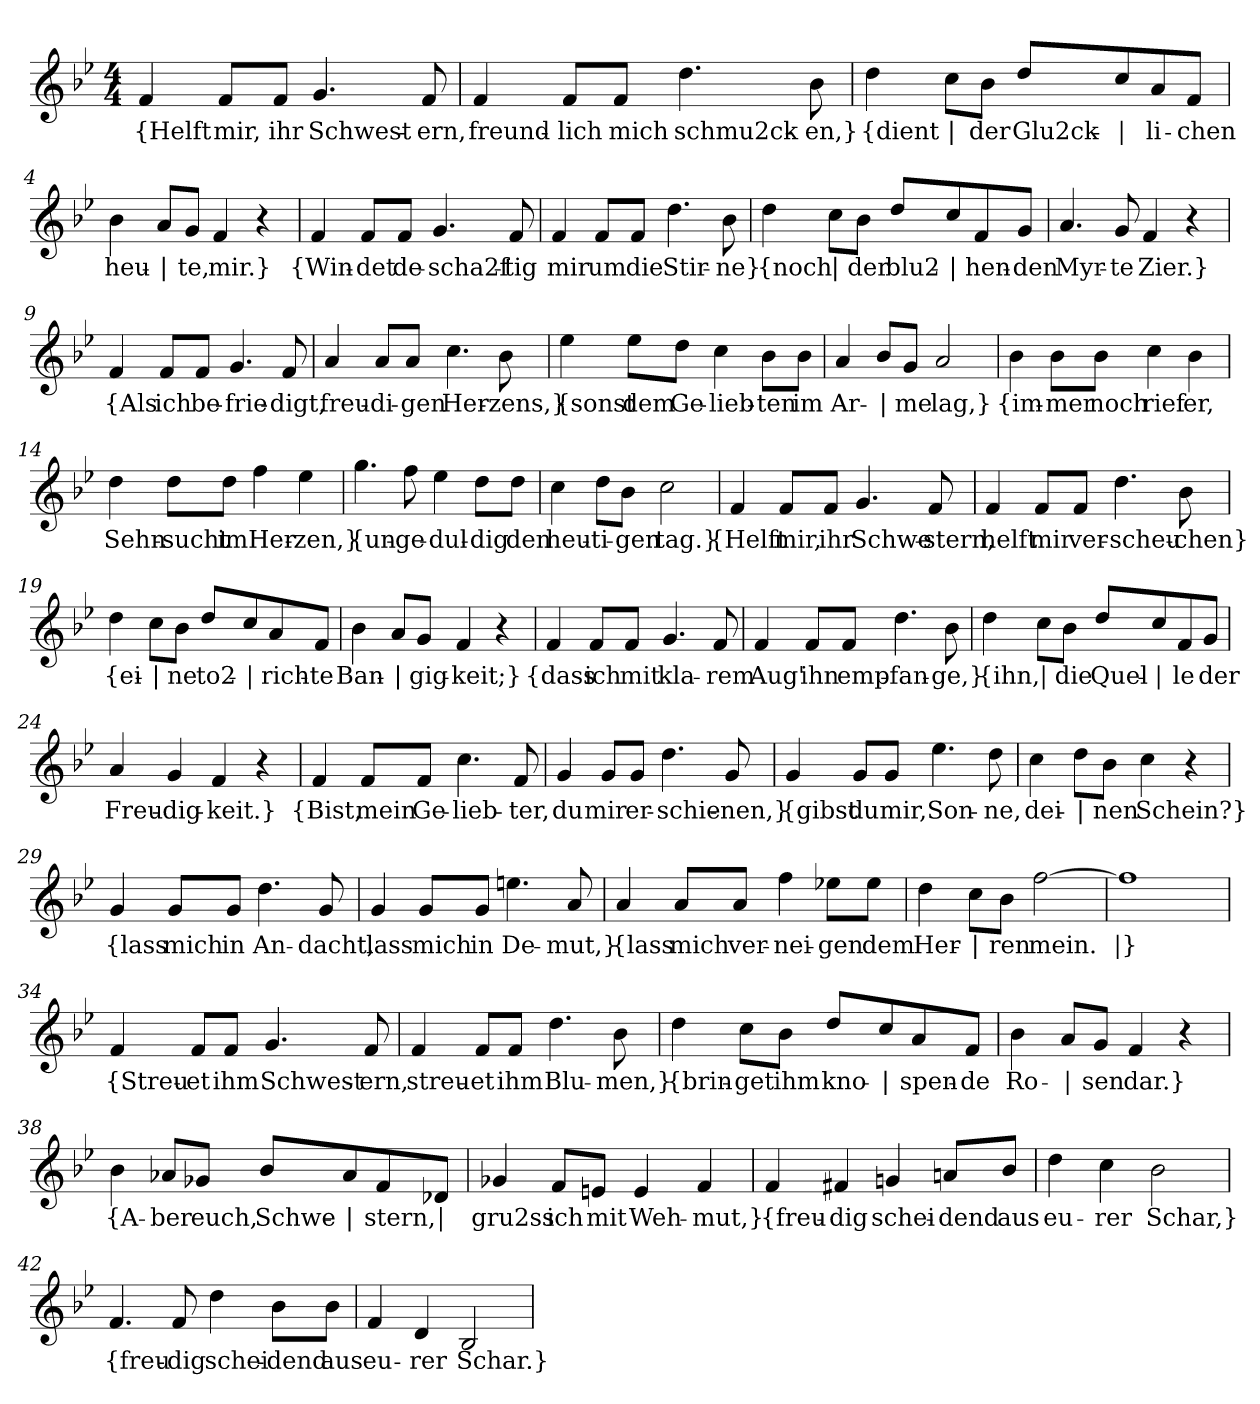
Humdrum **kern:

**kern	**text
*part1	*part1
*staff1	*staff1
*clefG2	*
*k[b-e-]	*
*M4/4	*
=1	=1
!	!LO:LY:b
4f/	{Helft
!	!LO:LY:b
8f/L	mir,
!	!LO:LY:b
8f/J	ihr
!	!LO:LY:b
4.g/	Schwest-
!	!LO:LY:b
8f/	-ern,
=2	=2
!	!LO:LY:b
4f/	freund-
!	!LO:LY:b
8f/L	-lich
!	!LO:LY:b
8f/J	mich
!	!LO:LY:b
4.dd\	schmu2ck-
!	!LO:LY:b
8b-\	-en,}
=3	=3
!	!LO:LY:b
4dd\	{dient
!	!LO:LY:b
8cc\L	|
!	!LO:LY:b
8b-\J	der
!	!LO:LY:b
8dd/L	Glu2ck-
!	!LO:LY:b
8cc/	|
!	!LO:LY:b
8a/	-li-
!	!LO:LY:b
8f/J	-chen
!!LO:LB:g=z
=4	=4
!	!LO:LY:b
4b-\	heu-
!	!LO:LY:b
8a/L	|
!	!LO:LY:b
8g/J	-te,
!	!LO:LY:b
4f/	mir.}
4r	.
=5	=5
!	!LO:LY:b
4f/	{Win-
!	!LO:LY:b
8f/L	-det
!	!LO:LY:b
8f/J	de-
!	!LO:LY:b
4.g/	-scha2f-
!	!LO:LY:b
8f/	-tig
=6	=6
!	!LO:LY:b
4f/	mir
!	!LO:LY:b
8f/L	um
!	!LO:LY:b
8f/J	die
!	!LO:LY:b
4.dd\	Stir-
!	!LO:LY:b
8b-\	-ne}
=7	=7
!	!LO:LY:b
4dd\	{noch
!	!LO:LY:b
8cc\L	|
!	!LO:LY:b
8b-\J	der
!	!LO:LY:b
8dd/L	blu2-
!	!LO:LY:b
8cc/	|
!	!LO:LY:b
8f/	-hen-
!	!LO:LY:b
8g/J	-den
!!LO:LB:g=z
=8	=8
!	!LO:LY:b
4.a/	Myr-
!	!LO:LY:b
8g/	-te
!	!LO:LY:b
4f/	Zier.}
4r	.
=9	=9
!	!LO:LY:b
4f/	{Als
!	!LO:LY:b
8f/L	ich
!	!LO:LY:b
8f/J	be-
!	!LO:LY:b
4.g/	-frie-
!	!LO:LY:b
8f/	-digt,
=10	=10
!	!LO:LY:b
4a/	freu-
!	!LO:LY:b
8a/L	-di-
!	!LO:LY:b
8a/J	-gen
!	!LO:LY:b
4.cc\	Her-
!	!LO:LY:b
8b-\	-zens,}
=11	=11
!	!LO:LY:b
4ee-\	{sonst
!	!LO:LY:b
8ee-\L	dem
!	!LO:LY:b
8dd\J	Ge-
!	!LO:LY:b
4cc\	-lieb-
!	!LO:LY:b
8b-\L	-ten
!	!LO:LY:b
8b-\J	im
!!LO:LB:g=z
=12	=12
!	!LO:LY:b
4a/	Ar-
!	!LO:LY:b
8b-/L	|
!	!LO:LY:b
8g/J	-me
!	!LO:LY:b
2a/	lag,}
=13	=13
!	!LO:LY:b
4b-\	{im-
!	!LO:LY:b
8b-\L	-mer
!	!LO:LY:b
8b-\J	noch
!	!LO:LY:b
4cc\	rief
!	!LO:LY:b
4b-\	er,
=14	=14
!	!LO:LY:b
4dd\	Sehn-
!	!LO:LY:b
8dd\L	-sucht
!	!LO:LY:b
8dd\J	im
!	!LO:LY:b
4ff\	Her-
!	!LO:LY:b
4ee-\	-zen,}
=15	=15
!	!LO:LY:b
4.gg\	{un-
!	!LO:LY:b
8ff\	-ge-
!	!LO:LY:b
4ee-\	-dul-
!	!LO:LY:b
8dd\L	-dig
!	!LO:LY:b
8dd\J	den
!!LO:LB:g=z
=16	=16
!	!LO:LY:b
4cc\	heu-
!	!LO:LY:b
8dd\L	-ti-
!	!LO:LY:b
8b-\J	-gen
!	!LO:LY:b
2cc\	tag.}
=17	=17
!	!LO:LY:b
4f/	{Helft
!	!LO:LY:b
8f/L	mir,
!	!LO:LY:b
8f/J	ihr
!	!LO:LY:b
4.g/	Schwe-
!	!LO:LY:b
8f/	-stern,
=18	=18
!	!LO:LY:b
4f/	helft
!	!LO:LY:b
8f/L	mir
!	!LO:LY:b
8f/J	ver-
!	!LO:LY:b
4.dd\	-scheu-
!	!LO:LY:b
8b-\	-chen}
!!LO:LB:g=z
=19	=19
!	!LO:LY:b
4dd\	{ei-
!	!LO:LY:b
8cc\L	|
!	!LO:LY:b
8b-\J	-ne
!	!LO:LY:b
8dd/L	to2-
!	!LO:LY:b
8cc/	|
!	!LO:LY:b
8a/	-rich-
!	!LO:LY:b
8f/J	-te
=20	=20
!	!LO:LY:b
4b-\	Ban-
!	!LO:LY:b
8a/L	|
!	!LO:LY:b
8g/J	-gig-
!	!LO:LY:b
4f/	-keit;}
4r	.
=21	=21
!	!LO:LY:b
4f/	{dass
!	!LO:LY:b
8f/L	ich
!	!LO:LY:b
8f/J	mit
!	!LO:LY:b
4.g/	kla-
!	!LO:LY:b
8f/	-rem
=22	=22
!	!LO:LY:b
4f/	Aug'
!	!LO:LY:b
8f/L	ihn
!	!LO:LY:b
8f/J	emp-
!	!LO:LY:b
4.dd\	-fan-
!	!LO:LY:b
8b-\	-ge,}
!!LO:LB:g=z
=23	=23
!	!LO:LY:b
4dd\	{ihn,
!	!LO:LY:b
8cc\L	|
!	!LO:LY:b
8b-\J	die
!	!LO:LY:b
8dd/L	Quel-
!	!LO:LY:b
8cc/	|
!	!LO:LY:b
8f/	-le
!	!LO:LY:b
8g/J	der
=24	=24
!	!LO:LY:b
4a/	Freu-
!	!LO:LY:b
4g/	-dig-
!	!LO:LY:b
4f/	-keit.}
4r	.
=25	=25
!	!LO:LY:b
4f/	{Bist,
!	!LO:LY:b
8f/L	mein
!	!LO:LY:b
8f/J	Ge-
!	!LO:LY:b
4.cc\	-lieb-
!	!LO:LY:b
8f/	-ter,
=26	=26
!	!LO:LY:b
4g/	du
!	!LO:LY:b
8g/L	mir
!	!LO:LY:b
8g/J	er-
!	!LO:LY:b
4.dd\	-schie-
!	!LO:LY:b
8g/	-nen,}
!!LO:LB:g=z
=27	=27
!	!LO:LY:b
4g/	{gibst
!	!LO:LY:b
8g/L	du
!	!LO:LY:b
8g/J	mir,
!	!LO:LY:b
4.ee-\	Son-
!	!LO:LY:b
8dd\	-ne,
=28	=28
!	!LO:LY:b
4cc\	dei-
!	!LO:LY:b
8dd\L	|
!	!LO:LY:b
8b-\J	-nen
!	!LO:LY:b
4cc\	Schein?}
4r	.
=29	=29
!	!LO:LY:b
4g/	{lass
!	!LO:LY:b
8g/L	mich
!	!LO:LY:b
8g/J	in
!	!LO:LY:b
4.dd\	An-
!	!LO:LY:b
8g/	-dacht,
=30	=30
!	!LO:LY:b
4g/	lass
!	!LO:LY:b
8g/L	mich
!	!LO:LY:b
8g/J	in
!	!LO:LY:b
4.een\	De-
!	!LO:LY:b
8a/	-mut,}
!!LO:LB:g=z
=31	=31
!	!LO:LY:b
4a/	{lass
!	!LO:LY:b
8a/L	mich
!	!LO:LY:b
8a/J	ver-
!	!LO:LY:b
4ff\	-nei-
!	!LO:LY:b
8ee-X\L	-gen
!	!LO:LY:b
8ee-\J	dem
=32	=32
!	!LO:LY:b
4dd\	Her-
!	!LO:LY:b
8cc\L	|
!	!LO:LY:b
8b-\J	-ren
!	!LO:LY:b
[2ff\	mein.
=33	=33
!	!LO:LY:b
1ff]	|}
=34	=34
!	!LO:LY:b
4f/	{Streu-
!	!LO:LY:b
8f/L	-et
!	!LO:LY:b
8f/J	ihm
!	!LO:LY:b
4.g/	Schwest-
!	!LO:LY:b
8f/	-ern,
!!LO:LB:g=z
=35	=35
!	!LO:LY:b
4f/	streu-
!	!LO:LY:b
8f/L	-et
!	!LO:LY:b
8f/J	ihm
!	!LO:LY:b
4.dd\	Blu-
!	!LO:LY:b
8b-\	-men,}
=36	=36
!	!LO:LY:b
4dd\	{brin-
!	!LO:LY:b
8cc\L	-get
!	!LO:LY:b
8b-\J	ihm
!	!LO:LY:b
8dd/L	kno-
!	!LO:LY:b
8cc/	|
!	!LO:LY:b
8a/	-spen-
!	!LO:LY:b
8f/J	-de
=37	=37
!	!LO:LY:b
4b-\	Ro-
!	!LO:LY:b
8a/L	|
!	!LO:LY:b
8g/J	-sen
!	!LO:LY:b
4f/	dar.}
4r	.
!!LO:PB:g=z
=38	=38
!	!LO:LY:b
4b-\	{A-
!	!LO:LY:b
8a-X/L	-ber
!	!LO:LY:b
8g-X/J	euch,
!	!LO:LY:b
8b-/L	Schwe-
!	!LO:LY:b
8a-/	|
!	!LO:LY:b
8f/	-stern,
!	!LO:LY:b
8d-X/J	|
=39	=39
!	!LO:LY:b
4g-X/	gru2ss
!	!LO:LY:b
8f/L	ich
!	!LO:LY:b
8en/J	mit
!	!LO:LY:b
4e/	Weh-
!	!LO:LY:b
4f/	-mut,}
=40	=40
!	!LO:LY:b
4f/	{freu-
!	!LO:LY:b
4f#X/	-dig
!	!LO:LY:b
4gn/	schei-
!	!LO:LY:b
8an/L	-dend
!	!LO:LY:b
8b-/J	aus
!!LO:LB:g=z
=41	=41
!	!LO:LY:b
4dd\	eu-
!	!LO:LY:b
4cc\	-rer
!	!LO:LY:b
2b-\	Schar,}
=42	=42
!	!LO:LY:b
4.f/	{freu-
!	!LO:LY:b
8f/	-dig
!	!LO:LY:b
4dd\	schei-
!	!LO:LY:b
8b-\L	-dend
!	!LO:LY:b
8b-\J	aus
=43	=43
!	!LO:LY:b
4f/	eu-
!	!LO:LY:b
4d/	-rer
!	!LO:LY:b
2B-/	Schar.}
=	=
*-	*-
